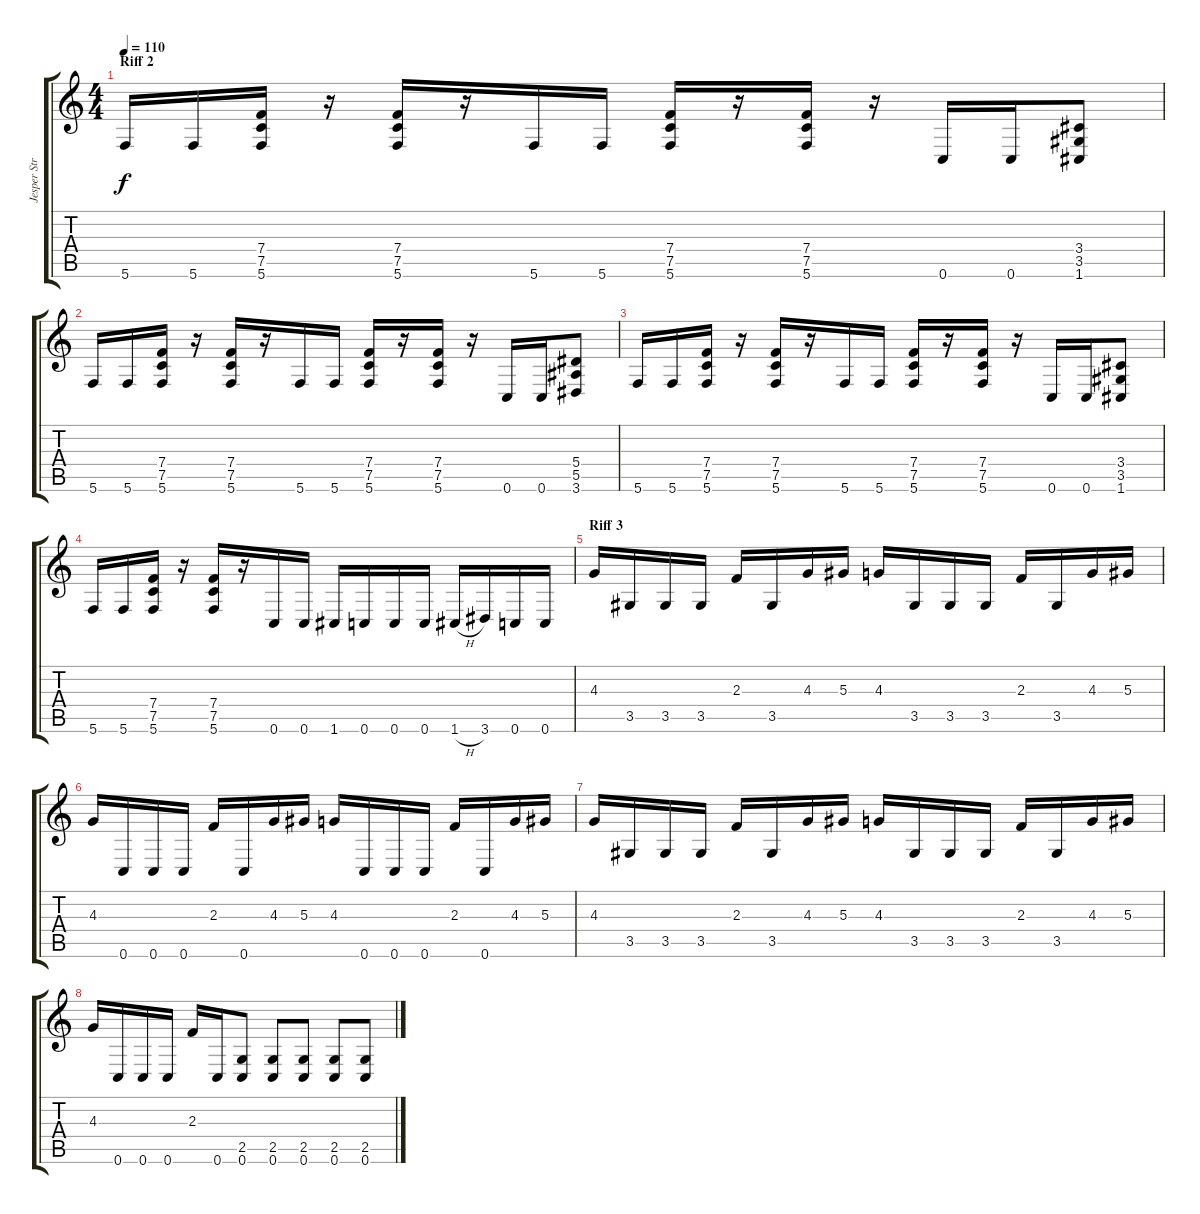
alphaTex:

\track ("Jesper Strömblad" "Jesper Str") {instrument distortionguitar}
\staff {score tabs}
\tuning (C4 G3 Eb3 Bb2 F2 C2) {hide}
\ts (4 4)
\section ("" "Riff 2")
\tempo 110
\clef g2
\ks c
5.6.16{dy f} 5.6.16 (7.4 7.5 5.6).16 r.16 (7.4 7.5 5.6).16 r.16 5.6.16 5.6.16 (7.4 7.5 5.6).16 r.16 (7.4 7.5 5.6).16 r.16 0.6.16 0.6.16 (3.4 3.5 1.6).8 |
5.6.16 5.6.16 (7.4 7.5 5.6).16 r.16 (7.4 7.5 5.6).16 r.16 5.6.16 5.6.16 (7.4 7.5 5.6).16 r.16 (7.4 7.5 5.6).16 r.16 0.6.16 0.6.16 (5.4 5.5 3.6).8 |
5.6.16 5.6.16 (7.4 7.5 5.6).16 r.16 (7.4 7.5 5.6).16 r.16 5.6.16 5.6.16 (7.4 7.5 5.6).16 r.16 (7.4 7.5 5.6).16 r.16 0.6.16 0.6.16 (3.4 3.5 1.6).8 |
5.6.16 5.6.16 (7.4 7.5 5.6).16 r.16 (7.4 7.5 5.6).16 r.16 0.6.16 0.6.16 1.6.16 0.6.16 0.6.16 0.6.16 1.6{h}.16 3.6.16 0.6.16 0.6.16 |
\section ("" "Riff 3")
4.3.16 3.5.16 3.5.16 3.5.16 2.3.16 3.5.16 4.3.16 5.3.16 4.3.16 3.5.16 3.5.16 3.5.16 2.3.16 3.5.16 4.3.16 5.3.16 |
4.3.16 0.6.16 0.6.16 0.6.16 2.3.16 0.6.16 4.3.16 5.3.16 4.3.16 0.6.16 0.6.16 0.6.16 2.3.16 0.6.16 4.3.16 5.3.16 |
4.3.16 3.5.16 3.5.16 3.5.16 2.3.16 3.5.16 4.3.16 5.3.16 4.3.16 3.5.16 3.5.16 3.5.16 2.3.16 3.5.16 4.3.16 5.3.16 |
4.3.16 0.6.16 0.6.16 0.6.16 2.3.16 0.6.16 (2.5 0.6).8 (2.5 0.6).8 (2.5 0.6).8 (2.5 0.6).8 (2.5 0.6).8
